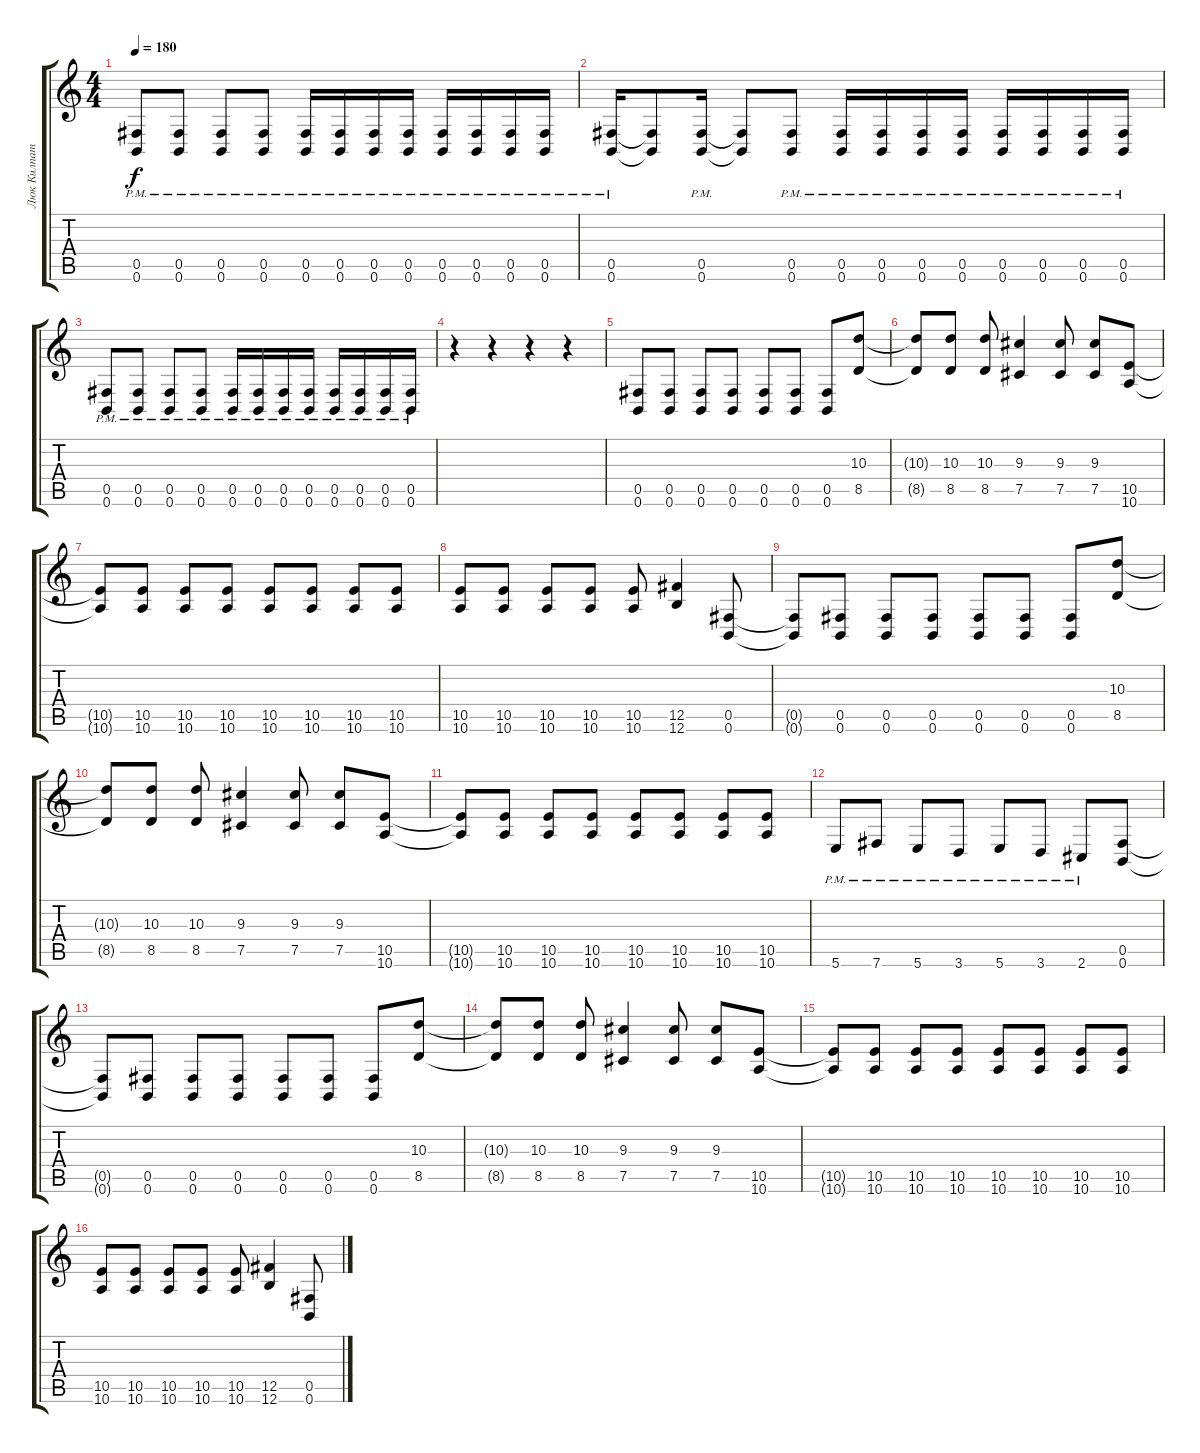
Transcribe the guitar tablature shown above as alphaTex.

\track ("Люк Килпатрик" "Люк Килпат") {instrument distortionguitar}
\staff {score tabs}
\tuning (Db4 Ab3 E3 B2 Gb2 B1) {hide}
\ts (4 4)
\tempo 180
\clef g2
\ks c
(0.5{pm} 0.6{pm}).8{dy f} (0.5{pm} 0.6{pm}).8 (0.5{pm} 0.6{pm}).8 (0.5{pm} 0.6{pm}).8 (0.5{pm} 0.6{pm}).16 (0.5{pm} 0.6{pm}).16 (0.5{pm} 0.6{pm}).16 (0.5{pm} 0.6{pm}).16 (0.5{pm} 0.6{pm}).16 (0.5{pm} 0.6{pm}).16 (0.5{pm} 0.6{pm}).16 (0.5{pm} 0.6{pm}).16 |
(0.5{pm} 0.6{pm}).16 (0.5{t} 0.6{t}).8 (0.5{pm} 0.6{pm}).16 (0.5{t} 0.6{t}).8 (0.5{pm} 0.6{pm}).8 (0.5{pm} 0.6{pm}).16 (0.5{pm} 0.6{pm}).16 (0.5{pm} 0.6{pm}).16 (0.5{pm} 0.6{pm}).16 (0.5{pm} 0.6{pm}).16 (0.5{pm} 0.6{pm}).16 (0.5{pm} 0.6{pm}).16 (0.5{pm} 0.6{pm}).16 |
(0.5{pm} 0.6{pm}).8 (0.5{pm} 0.6{pm}).8 (0.5{pm} 0.6{pm}).8 (0.5{pm} 0.6{pm}).8 (0.5{pm} 0.6{pm}).16 (0.5{pm} 0.6{pm}).16 (0.5{pm} 0.6{pm}).16 (0.5{pm} 0.6{pm}).16 (0.5{pm} 0.6{pm}).16 (0.5{pm} 0.6{pm}).16 (0.5{pm} 0.6{pm}).16 (0.5{pm} 0.6{pm}).16 |
r.4 r.4 r.4 r.4 |
(0.5 0.6).8 (0.5 0.6).8 (0.5 0.6).8 (0.5 0.6).8 (0.5 0.6).8 (0.5 0.6).8 (0.5 0.6).8 (10.3 8.5).8 |
(10.3{t} 8.5{t}).8 (10.3 8.5).8 (10.3 8.5).8 (9.3 7.5).4 (9.3 7.5).8 (9.3 7.5).8 (10.5 10.6).8 |
(10.5{t} 10.6{t}).8 (10.5 10.6).8 (10.5 10.6).8 (10.5 10.6).8 (10.5 10.6).8 (10.5 10.6).8 (10.5 10.6).8 (10.5 10.6).8 |
(10.5 10.6).8 (10.5 10.6).8 (10.5 10.6).8 (10.5 10.6).8 (10.5 10.6).8 (12.5 12.6).4 (0.5 0.6).8 |
(0.5{t} 0.6{t}).8 (0.5 0.6).8 (0.5 0.6).8 (0.5 0.6).8 (0.5 0.6).8 (0.5 0.6).8 (0.5 0.6).8 (10.3 8.5).8 |
(10.3{t} 8.5{t}).8 (10.3 8.5).8 (10.3 8.5).8 (9.3 7.5).4 (9.3 7.5).8 (9.3 7.5).8 (10.5 10.6).8 |
(10.5{t} 10.6{t}).8 (10.5 10.6).8 (10.5 10.6).8 (10.5 10.6).8 (10.5 10.6).8 (10.5 10.6).8 (10.5 10.6).8 (10.5 10.6).8 |
5.6{pm}.8 7.6{pm}.8 5.6{pm}.8 3.6{pm}.8 5.6{pm}.8 3.6{pm}.8 2.6{pm}.8 (0.5 0.6).8 |
(0.5{t} 0.6{t}).8 (0.5 0.6).8 (0.5 0.6).8 (0.5 0.6).8 (0.5 0.6).8 (0.5 0.6).8 (0.5 0.6).8 (10.3 8.5).8 |
(10.3{t} 8.5{t}).8 (10.3 8.5).8 (10.3 8.5).8 (9.3 7.5).4 (9.3 7.5).8 (9.3 7.5).8 (10.5 10.6).8 |
(10.5{t} 10.6{t}).8 (10.5 10.6).8 (10.5 10.6).8 (10.5 10.6).8 (10.5 10.6).8 (10.5 10.6).8 (10.5 10.6).8 (10.5 10.6).8 |
(10.5 10.6).8 (10.5 10.6).8 (10.5 10.6).8 (10.5 10.6).8 (10.5 10.6).8 (12.5 12.6).4 (0.5 0.6).8
